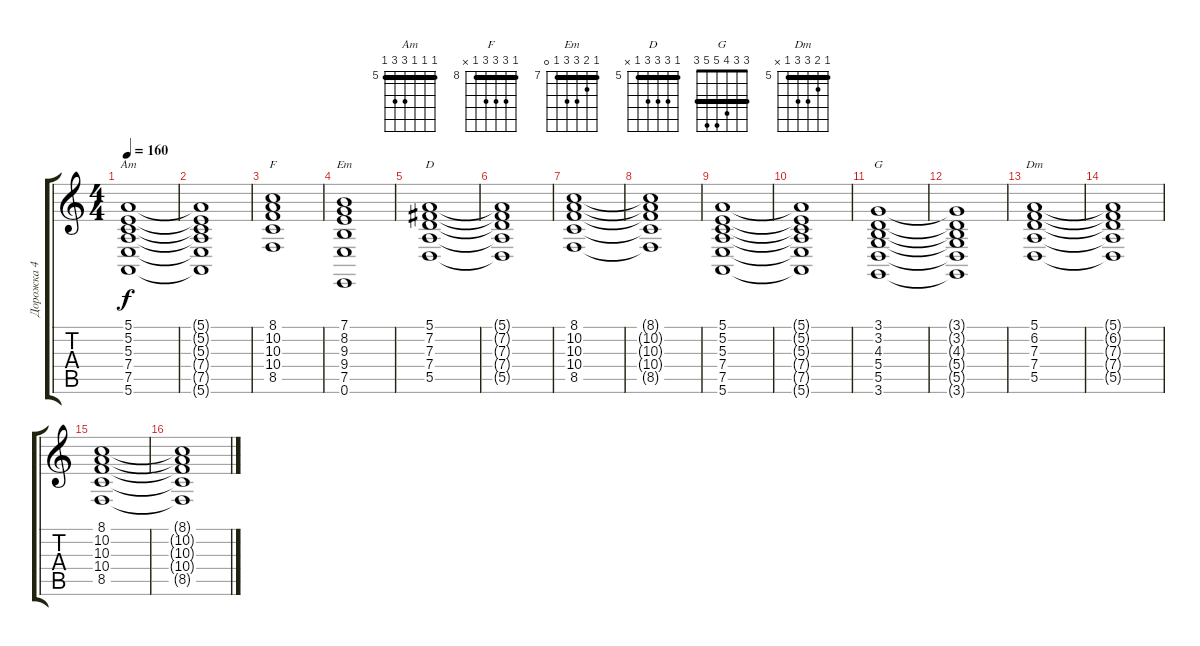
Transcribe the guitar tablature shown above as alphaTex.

\track ("Дорожка 4" "Дорожка 4") {instrument synthvoice}
\staff {score tabs}
\tuning (E4 B3 G3 D3 A2 E2) {hide}
\chord ("Am" 5 5 5 7 7 5) {firstfret 5 barre 5}
\chord ("F" 8 10 10 10 8 x) {firstfret 8 barre 8}
\chord ("Em" 7 8 9 9 7 0) {firstfret 7 barre 7}
\chord ("D" 5 7 7 7 5 x) {firstfret 5 barre 5}
\chord ("G" 3 3 4 5 5 3) {barre 3}
\chord ("Dm" 5 6 7 7 5 x) {firstfret 5 barre 5}
\ts (4 4)
\tempo 160
\clef g2
\ks c
(5.1 5.2 5.3 7.4 7.5 5.6).1{ch "Am" dy f} |
(5.1{t} 5.2{t} 5.3{t} 7.4{t} 7.5{t} 5.6{t}).1 |
(8.1 10.2 10.3 10.4 8.5).1{ch "F"} |
(7.1 8.2 9.3 9.4 7.5 0.6).1{ch "Em"} |
(5.1 7.2 7.3 7.4 5.5).1{ch "D"} |
(5.1{t} 7.2{t} 7.3{t} 7.4{t} 5.5{t}).1 |
(8.1 10.2 10.3 10.4 8.5).1 |
(8.1{t} 10.2{t} 10.3{t} 10.4{t} 8.5{t}).1 |
(5.1 5.2 5.3 7.4 7.5 5.6).1 |
(5.1{t} 5.2{t} 5.3{t} 7.4{t} 7.5{t} 5.6{t}).1 |
(3.1 3.2 4.3 5.4 5.5 3.6).1{ch "G"} |
(3.1{t} 3.2{t} 4.3{t} 5.4{t} 5.5{t} 3.6{t}).1 |
(5.1 6.2 7.3 7.4 5.5).1{ch "Dm"} |
(5.1{t} 6.2{t} 7.3{t} 7.4{t} 5.5{t}).1 |
(8.1 10.2 10.3 10.4 8.5).1 |
(8.1{t} 10.2{t} 10.3{t} 10.4{t} 8.5{t}).1
